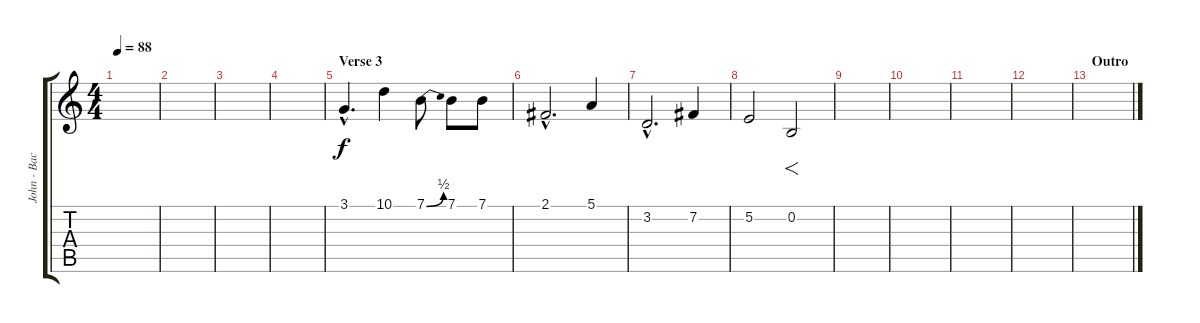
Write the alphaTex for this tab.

\track ("John - Backing vocals" "John - Bac") {instrument choiraahs}
\staff {score tabs}
\tuning (E4 B3 G3 D3 A2 E2) {hide}
\ts (4 4)
\tempo 88
\clef g2
\ks c
|
|
|
|
\section ("" "Verse 3")
3.1{hac}.4{d} 10.1.4 7.1{be (bend 0 0 60 2)}.8 7.1.8 7.1.8 |
2.1{hac}.2{d} 5.1.4 |
3.2{hac}.2{d} 7.2.4 |
5.2.2 0.2.2{f} |
|
|
|
|
\section ("" "Outro")
